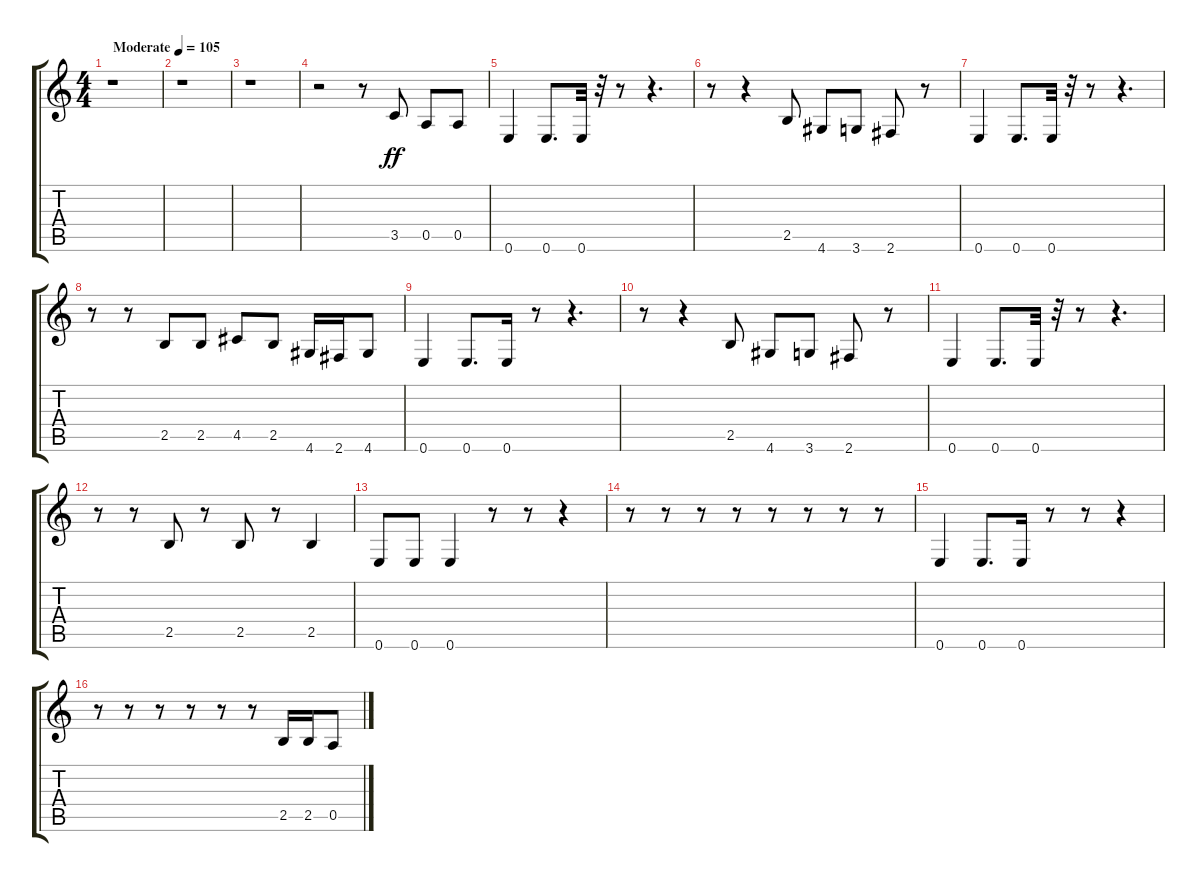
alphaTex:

\track "" {instrument electricbasspick}
\staff {score tabs}
\tuning (E4 B3 G3 D3 A2 E2) {hide}
\ts (4 4)
\tempo (105 "Moderate")
\clef g2
\ks c
r.1{dy ff instrument electricbasspick} |
r.1 |
r.1 |
r.2 r.8 3.5.8 0.5.8 0.5.8 |
0.6.4 0.6.8{d} 0.6.32 r.32 r.8 r.4{d} |
r.8 r.4 2.5.8 4.6.8 3.6.8 2.6.8 r.8 |
0.6.4 0.6.8{d} 0.6.32 r.32 r.8 r.4{d} |
r.8 r.8 2.5.8 2.5.8 4.5.8 2.5.8 4.6.16 2.6.16 4.6.8 |
0.6.4 0.6.8{d} 0.6.16 r.8 r.4{d} |
r.8 r.4 2.5.8 4.6.8 3.6.8 2.6.8 r.8 |
0.6.4 0.6.8{d} 0.6.32 r.32 r.8 r.4{d} |
r.8 r.8 2.5.8 r.8 2.5.8 r.8 2.5.4 |
0.6.8 0.6.8 0.6.4 r.8 r.8 r.4 |
r.8 r.8 r.8 r.8 r.8 r.8 r.8 r.8 |
0.6.4 0.6.8{d} 0.6.16 r.8 r.8 r.4 |
r.8 r.8 r.8 r.8 r.8 r.8 2.5.16 2.5.16 0.5.8
